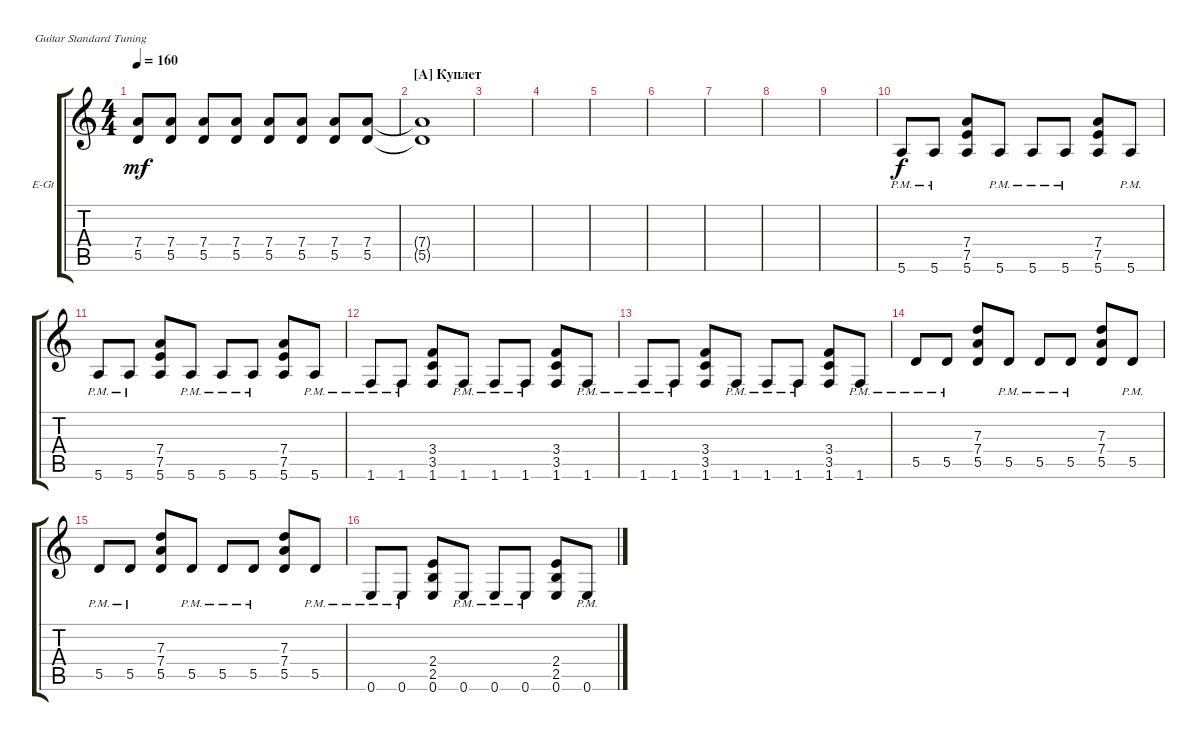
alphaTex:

\defaultSystemsLayout 4
\bracketExtendMode groupsimilarinstruments
\firstSystemTrackNameOrientation horizontal
\otherSystemsTrackNameOrientation horizontal
\track ("Electric Guitar" "E-Gt") {instrument distortionguitar}
\staff {score tabs}
\tuning (E4 B3 G3 D3 A2 E2)
\ts (4 4)
\tempo 160
\clef g2
\ks c
(5.5 7.4).8{dy mf} (5.5 7.4).8 (5.5 7.4).8 (5.5 7.4).8 (5.5 7.4).8 (5.5 7.4).8 (5.5 7.4).8 (5.5 7.4).8 |
\section ("A" "Куплет")
(5.5{t} 7.4{t}).1 |
|
|
|
|
|
|
|
5.6{pm}.8{dy f} 5.6{pm}.8 (5.6 7.5 7.4).8 5.6{pm}.8 5.6{pm}.8 5.6{pm}.8 (5.6 7.5 7.4).8 5.6{pm}.8 |
5.6{pm}.8 5.6{pm}.8 (5.6 7.5 7.4).8 5.6{pm}.8 5.6{pm}.8 5.6{pm}.8 (5.6 7.5 7.4).8 5.6{pm}.8 |
1.6{pm}.8 1.6{pm}.8 (1.6 3.5 3.4).8 1.6{pm}.8 1.6{pm}.8 1.6{pm}.8 (1.6 3.5 3.4).8 1.6{pm}.8 |
1.6{pm}.8 1.6{pm}.8 (1.6 3.5 3.4).8 1.6{pm}.8 1.6{pm}.8 1.6{pm}.8 (1.6 3.5 3.4).8 1.6{pm}.8 |
5.5{pm}.8 5.5{pm}.8 (5.5 7.4 7.3).8 5.5{pm}.8 5.5{pm}.8 5.5{pm}.8 (5.5 7.4 7.3).8 5.5{pm}.8 |
5.5{pm}.8 5.5{pm}.8 (5.5 7.4 7.3).8 5.5{pm}.8 5.5{pm}.8 5.5{pm}.8 (5.5 7.4 7.3).8 5.5{pm}.8 |
0.6{pm}.8 0.6{pm}.8 (0.6 2.5 2.4).8 0.6{pm}.8 0.6{pm}.8 0.6{pm}.8 (0.6 2.5 2.4).8 0.6{pm}.8
